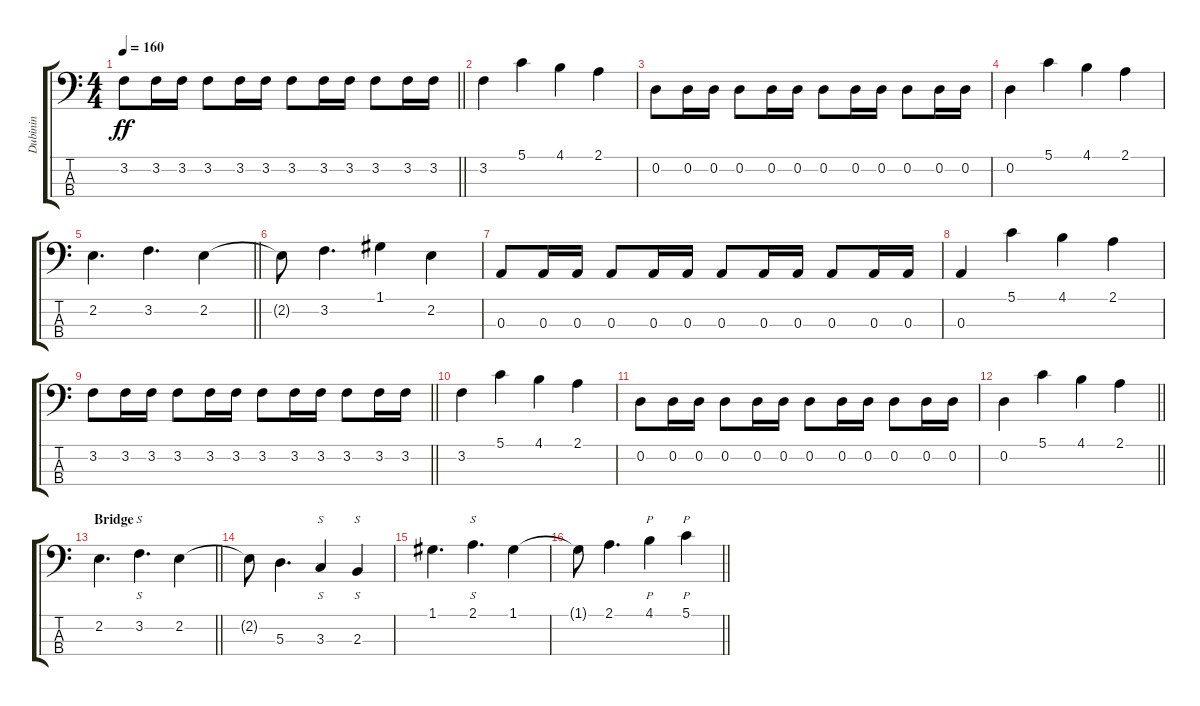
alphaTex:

\track ("Dubinin" "Dubinin") {instrument fretlessbass}
\staff {score tabs}
\tuning (G2 D2 A1 E1) {hide}
\ts (4 4)
\tempo 160
\clef f4
\barLineRight lightlight
\ks c
3.2.8{dy ff} 3.2.16 3.2.16 3.2.8 3.2.16 3.2.16 3.2.8 3.2.16 3.2.16 3.2.8 3.2.16 3.2.16 |
3.2.4 5.1.4 4.1.4 2.1.4 |
0.2.8 0.2.16 0.2.16 0.2.8 0.2.16 0.2.16 0.2.8 0.2.16 0.2.16 0.2.8 0.2.16 0.2.16 |
0.2.4 5.1.4 4.1.4 2.1.4 |
\barLineRight lightlight
2.2.4{d} 3.2.4{d} 2.2.4 |
2.2{t}.8 3.2.4{d} 1.1.4 2.2.4 |
0.3.8 0.3.16 0.3.16 0.3.8 0.3.16 0.3.16 0.3.8 0.3.16 0.3.16 0.3.8 0.3.16 0.3.16 |
0.3.4 5.1.4 4.1.4 2.1.4 |
\barLineRight lightlight
3.2.8 3.2.16 3.2.16 3.2.8 3.2.16 3.2.16 3.2.8 3.2.16 3.2.16 3.2.8 3.2.16 3.2.16 |
3.2.4 5.1.4 4.1.4 2.1.4 |
0.2.8 0.2.16 0.2.16 0.2.8 0.2.16 0.2.16 0.2.8 0.2.16 0.2.16 0.2.8 0.2.16 0.2.16 |
\barLineRight lightlight
0.2.4 5.1.4 4.1.4 2.1.4 |
\section ("" "Bridge")
\barLineRight lightlight
2.2.4{d} 3.2.4{s d} 2.2.4 |
2.2{t}.8 5.3.4{d} 3.3.4{s} 2.3.4{s} |
1.1.4{d} 2.1.4{s d} 1.1.4 |
\barLineRight lightlight
1.1{t}.8 2.1.4{d} 4.1.4{p} 5.1.4{p}
